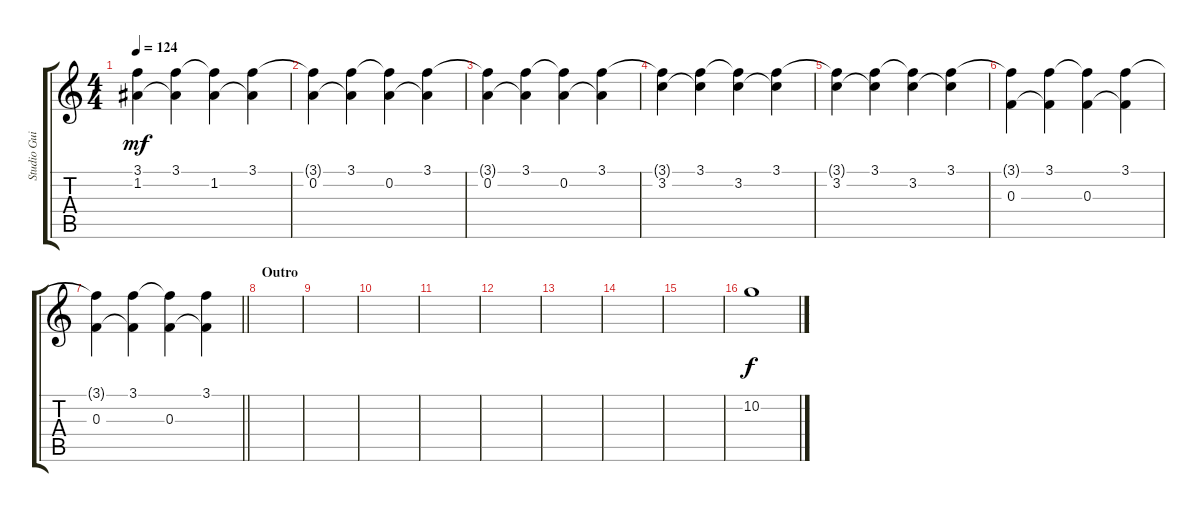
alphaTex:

\track ("Studio Guitar (Andi)" "Studio Gui") {instrument distortionguitar}
\staff {score tabs}
\tuning (D4 A3 F3 C3 G2 C2) {hide}
\ts (4 4)
\tempo 124
\clef g2
\ks c
(3.1{t} 1.2).4{dy mf} (3.1 1.2{t}).4 (3.1{t} 1.2).4 (3.1 1.2{t}).4 |
(3.1{t} 0.2).4 (3.1 0.2{t}).4 (3.1{t} 0.2).4 (3.1 0.2{t}).4 |
(3.1{t} 0.2).4 (3.1 0.2{t}).4 (3.1{t} 0.2).4 (3.1 0.2{t}).4 |
(3.1{t} 3.2).4 (3.1 3.2{t}).4 (3.1{t} 3.2).4 (3.1 3.2{t}).4 |
(3.1{t} 3.2).4 (3.1 3.2{t}).4 (3.1{t} 3.2).4 (3.1 3.2{t}).4 |
(3.1{t} 0.3).4 (3.1 0.3{t}).4 (3.1{t} 0.3).4 (3.1 0.3{t}).4 |
\barLineRight lightlight
(3.1{t} 0.3).4 (3.1 0.3{t}).4 (3.1{t} 0.3).4 (3.1 0.3{t}).4 |
\section ("" "Outro")
|
|
|
|
|
|
|
|
10.2.1{dy f volume 11}
